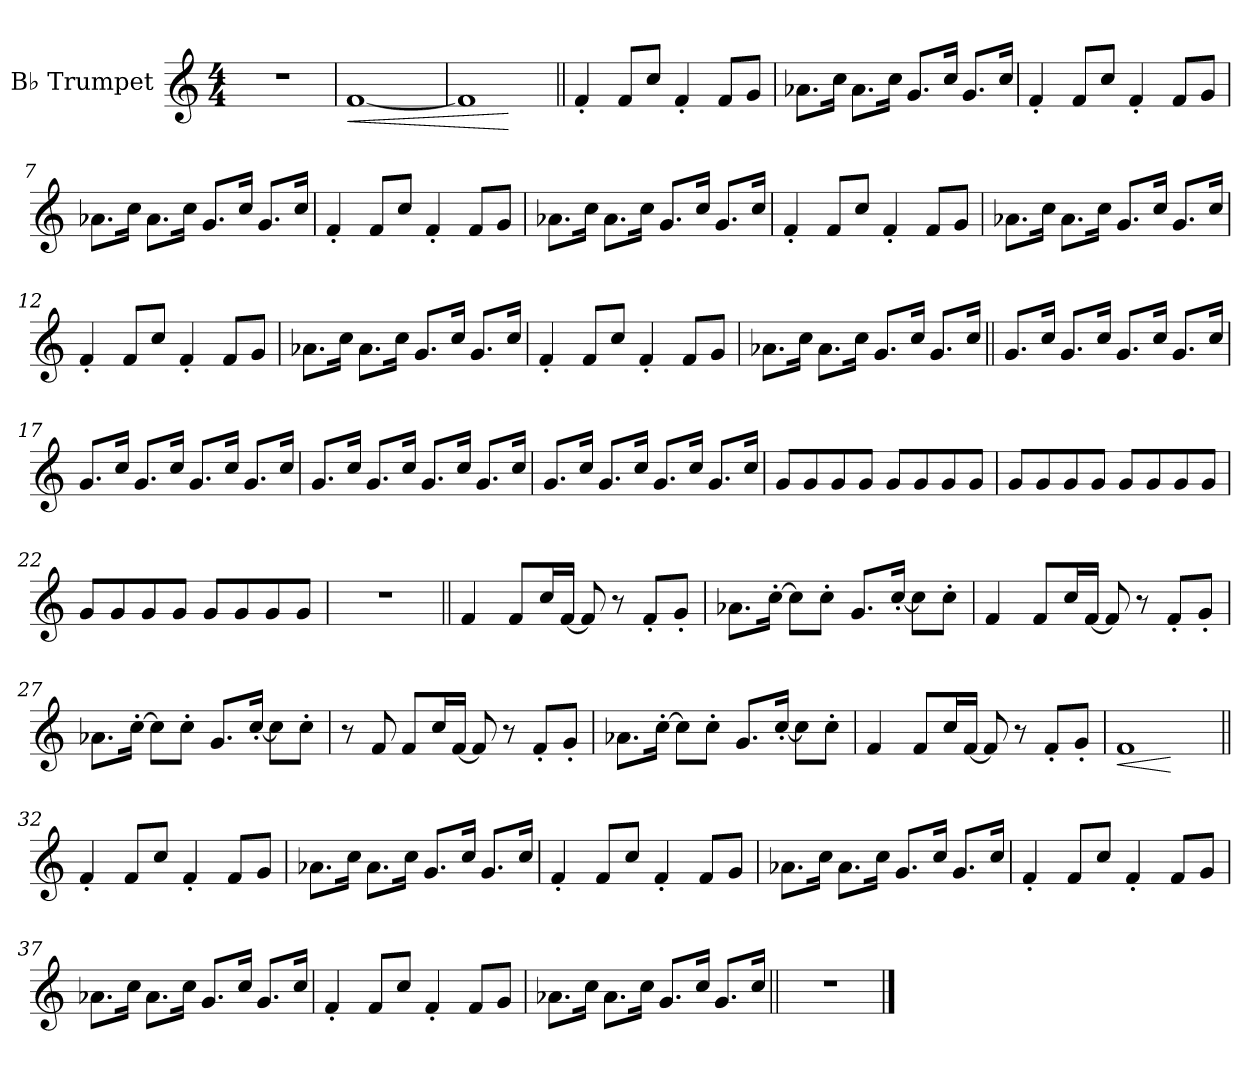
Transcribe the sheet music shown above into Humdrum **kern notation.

**kern	**dynam
*part1	*part1
*staff1	*staff1
*I"B♭ Trumpet	*
*I'B♭ Tp.	*
*clefG2	*
*ITrd1c2	*
*k[b-e-]	*
*M4/4	*
*MM130	*
=1	=1
1r	.
=2	=2
!	!LO:HP:b
[1e-	<
=3	=3
1e-]	.
.	[
=4||	=4||
4e-'/	.
8e-/L	.
8b-/J	.
4e-'/	.
8e-/L	.
8f/J	.
=5	=5
8.g-X\L	.
16b-\Jk	.
8.g-\L	.
16b-\Jk	.
8.f/L	.
16b-/Jk	.
8.f/L	.
16b-/Jk	.
=6	=6
4e-'/	.
8e-/L	.
8b-/J	.
4e-'/	.
8e-/L	.
8f/J	.
=7	=7
8.g-X\L	.
16b-\Jk	.
8.g-\L	.
16b-\Jk	.
8.f/L	.
16b-/Jk	.
8.f/L	.
16b-/Jk	.
=8	=8
4e-'/	.
8e-/L	.
8b-/J	.
4e-'/	.
8e-/L	.
8f/J	.
=9	=9
8.g-X\L	.
16b-\Jk	.
8.g-\L	.
16b-\Jk	.
8.f/L	.
16b-/Jk	.
8.f/L	.
16b-/Jk	.
=10	=10
4e-'/	.
8e-/L	.
8b-/J	.
4e-'/	.
8e-/L	.
8f/J	.
=11	=11
8.g-X\L	.
16b-\Jk	.
8.g-\L	.
16b-\Jk	.
8.f/L	.
16b-/Jk	.
8.f/L	.
16b-/Jk	.
=12	=12
4e-'/	.
8e-/L	.
8b-/J	.
4e-'/	.
8e-/L	.
8f/J	.
=13	=13
8.g-X\L	.
16b-\Jk	.
8.g-\L	.
16b-\Jk	.
8.f/L	.
16b-/Jk	.
8.f/L	.
16b-/Jk	.
=14	=14
4e-'/	.
8e-/L	.
8b-/J	.
4e-'/	.
8e-/L	.
8f/J	.
=15	=15
8.g-X\L	.
16b-\Jk	.
8.g-\L	.
16b-\Jk	.
8.f/L	.
16b-/Jk	.
8.f/L	.
16b-/Jk	.
=16||	=16||
8.f/L	.
16b-/Jk	.
8.f/L	.
16b-/Jk	.
8.f/L	.
16b-/Jk	.
8.f/L	.
16b-/Jk	.
=17	=17
8.f/L	.
16b-/Jk	.
8.f/L	.
16b-/Jk	.
8.f/L	.
16b-/Jk	.
8.f/L	.
16b-/Jk	.
=18	=18
8.f/L	.
16b-/Jk	.
8.f/L	.
16b-/Jk	.
8.f/L	.
16b-/Jk	.
8.f/L	.
16b-/Jk	.
=19	=19
8.f/L	.
16b-/Jk	.
8.f/L	.
16b-/Jk	.
8.f/L	.
16b-/Jk	.
8.f/L	.
16b-/Jk	.
=20	=20
8f/L	.
8f/	.
8f/	.
8f/J	.
8f/L	.
8f/	.
8f/	.
8f/J	.
=21	=21
8f/L	.
8f/	.
8f/	.
8f/J	.
8f/L	.
8f/	.
8f/	.
8f/J	.
=22	=22
8f/L	.
8f/	.
8f/	.
8f/J	.
8f/L	.
8f/	.
8f/	.
8f/J	.
=23	=23
1r	.
=24||	=24||
4e-/	.
8e-/L	.
16b-/L	.
[16e-/JJ	.
8e-/]	.
8r	.
8e-'/L	.
8f'/J	.
=25	=25
8.g-X\L	.
[16b-'\Jk	.
8b-\L]	.
8b-'\J	.
8.f/L	.
[16b-'/Jk	.
8b-\L]	.
8b-'\J	.
=26	=26
4e-/	.
8e-/L	.
16b-/L	.
[16e-/JJ	.
8e-/]	.
8r	.
8e-'/L	.
8f'/J	.
=27	=27
8.g-X\L	.
[16b-'\Jk	.
8b-\L]	.
8b-'\J	.
8.f/L	.
[16b-'/Jk	.
8b-\L]	.
8b-'\J	.
=28	=28
8r	.
8e-/	.
8e-/L	.
16b-/L	.
[16e-/JJ	.
8e-/]	.
8r	.
8e-'/L	.
8f'/J	.
=29	=29
8.g-X\L	.
[16b-'\Jk	.
8b-\L]	.
8b-'\J	.
8.f/L	.
[16b-'/Jk	.
8b-\L]	.
8b-'\J	.
=30	=30
4e-/	.
8e-/L	.
16b-/L	.
[16e-/JJ	.
8e-/]	.
8r	.
8e-'/L	.
8f'/J	.
=31	=31
!	!LO:HP:b
1e-	<
.	[
=32||	=32||
4e-'/	.
8e-/L	.
8b-/J	.
4e-'/	.
8e-/L	.
8f/J	.
=33	=33
8.g-X\L	.
16b-\Jk	.
8.g-\L	.
16b-\Jk	.
8.f/L	.
16b-/Jk	.
8.f/L	.
16b-/Jk	.
=34	=34
4e-'/	.
8e-/L	.
8b-/J	.
4e-'/	.
8e-/L	.
8f/J	.
=35	=35
8.g-X\L	.
16b-\Jk	.
8.g-\L	.
16b-\Jk	.
8.f/L	.
16b-/Jk	.
8.f/L	.
16b-/Jk	.
=36	=36
4e-'/	.
8e-/L	.
8b-/J	.
4e-'/	.
8e-/L	.
8f/J	.
=37	=37
8.g-X\L	.
16b-\Jk	.
8.g-\L	.
16b-\Jk	.
8.f/L	.
16b-/Jk	.
8.f/L	.
16b-/Jk	.
=38	=38
4e-'/	.
8e-/L	.
8b-/J	.
4e-'/	.
8e-/L	.
8f/J	.
=39	=39
8.g-X\L	.
16b-\Jk	.
8.g-\L	.
16b-\Jk	.
8.f/L	.
16b-/Jk	.
8.f/L	.
16b-/Jk	.
=40||	=40||
1r	.
==	==
*-	*-
